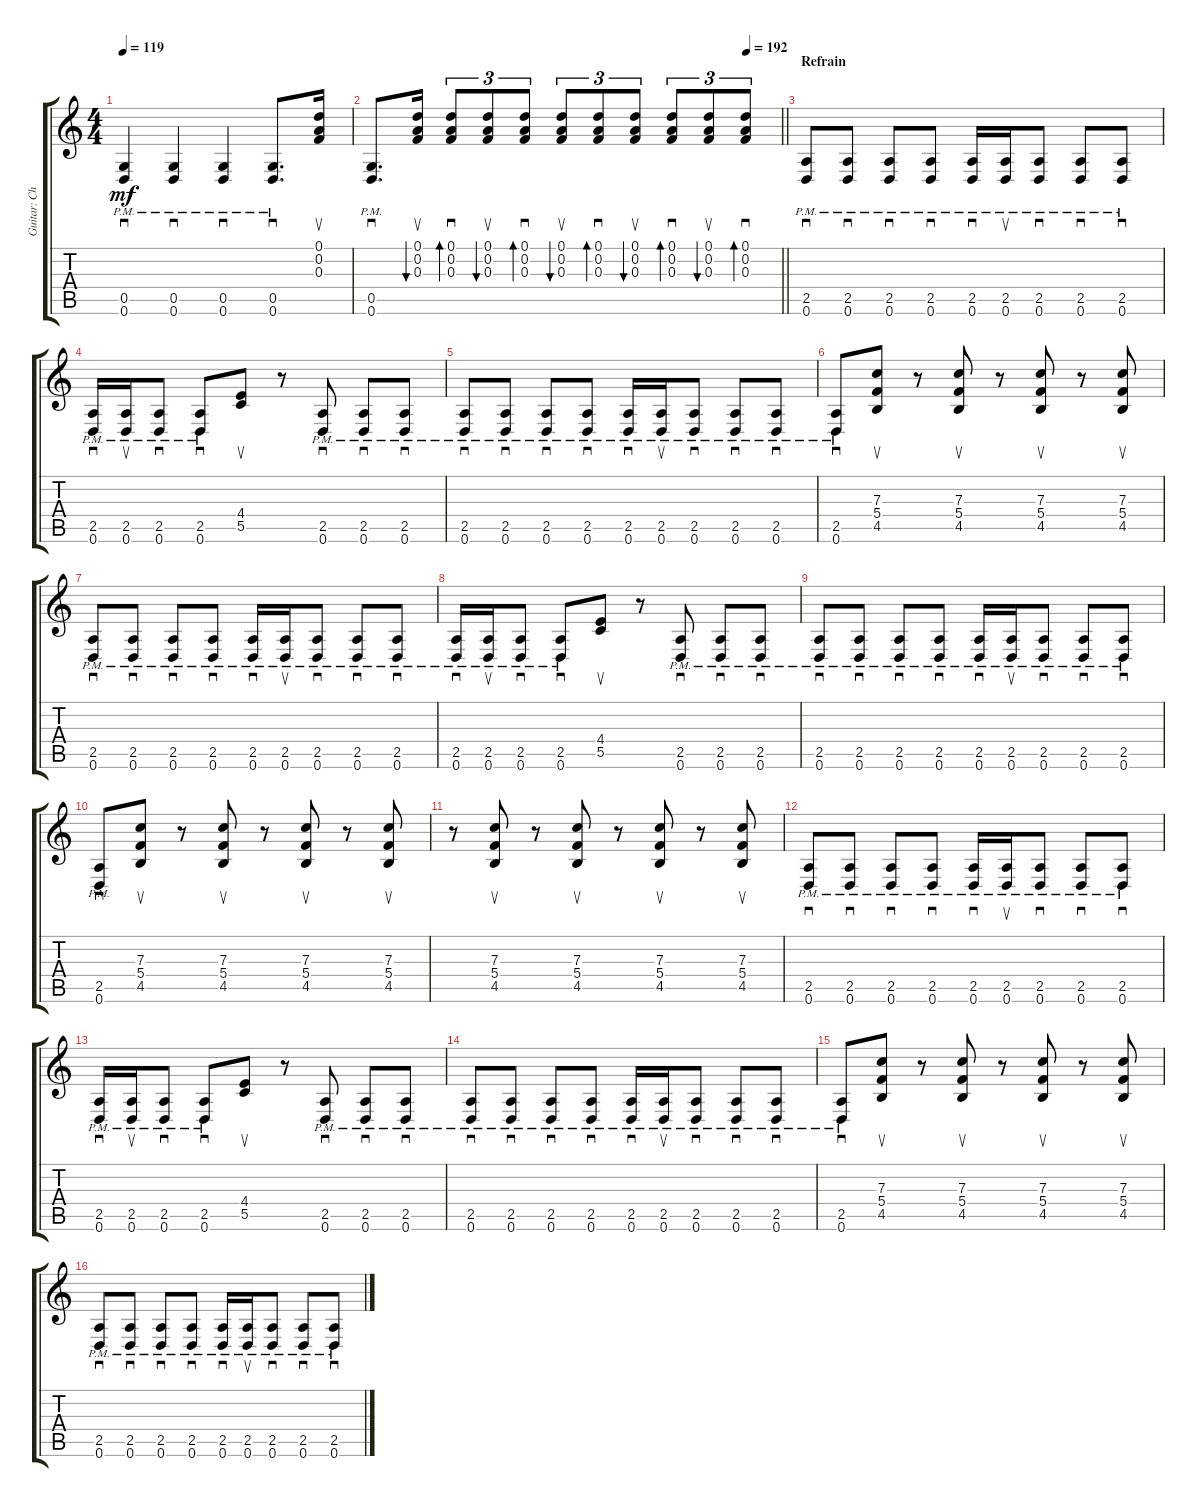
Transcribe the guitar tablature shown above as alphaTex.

\track ("Guitar: Christian Andreu" "Guitar: Ch") {instrument distortionguitar}
\staff {score tabs}
\tuning (D4 A3 F3 C3 G2 D2) {hide}
\ts (4 4)
\tempo 119
\clef g2
\ks c
(0.5{pm} 0.6{pm}).4{sd dy mf} (0.5{pm} 0.6{pm}).4{sd} (0.5{pm} 0.6{pm}).4{sd} (0.5{pm} 0.6{pm}).8{d sd} (0.1 0.2 0.3).16{su} |
\tempo (192 0.9166666666666666)
\barLineRight lightlight
(0.5{pm} 0.6{pm}).8{d sd} (0.1 0.2 0.3).16{su bu 60} (0.1 0.2 0.3).8{sd tu (3 2) bd 60} (0.1 0.2 0.3).8{su tu (3 2) bu 60} (0.1 0.2 0.3).8{sd tu (3 2) bd 60} (0.1 0.2 0.3).8{su tu (3 2) bu 60} (0.1 0.2 0.3).8{sd tu (3 2) bd 60} (0.1 0.2 0.3).8{su tu (3 2) bu 60} (0.1 0.2 0.3).8{sd tu (3 2) bd 60} (0.1 0.2 0.3).8{su tu (3 2) bu 60} (0.1 0.2 0.3).8{sd tu (3 2) bd 60} |
\section ("" "Refrain")
(2.5{pm} 0.6{pm}).8{sd} (2.5{pm} 0.6{pm}).8{sd} (2.5{pm} 0.6{pm}).8{sd} (2.5{pm} 0.6{pm}).8{sd} (2.5{pm} 0.6{pm}).16{sd} (2.5{pm} 0.6{pm}).16{su} (2.5{pm} 0.6{pm}).8{sd} (2.5{pm} 0.6{pm}).8{sd} (2.5{pm} 0.6{pm}).8{sd} |
(2.5{pm} 0.6{pm}).16{sd} (2.5{pm} 0.6{pm}).16{su} (2.5{pm} 0.6{pm}).8{sd} (2.5{pm} 0.6{pm}).8{sd} (4.4 5.5).8{su} r.8 (2.5{pm} 0.6{pm}).8{sd} (2.5{pm} 0.6{pm}).8{sd} (2.5{pm} 0.6{pm}).8{sd} |
(2.5{pm} 0.6{pm}).8{sd} (2.5{pm} 0.6{pm}).8{sd} (2.5{pm} 0.6{pm}).8{sd} (2.5{pm} 0.6{pm}).8{sd} (2.5{pm} 0.6{pm}).16{sd} (2.5{pm} 0.6{pm}).16{su} (2.5{pm} 0.6{pm}).8{sd} (2.5{pm} 0.6{pm}).8{sd} (2.5{pm} 0.6{pm}).8{sd} |
(2.5{pm} 0.6{pm}).8{sd} (7.3 5.4 4.5).8{su} r.8 (7.3 5.4 4.5).8{su} r.8 (7.3 5.4 4.5).8{su} r.8 (7.3 5.4 4.5).8{su} |
(2.5{pm} 0.6{pm}).8{sd} (2.5{pm} 0.6{pm}).8{sd} (2.5{pm} 0.6{pm}).8{sd} (2.5{pm} 0.6{pm}).8{sd} (2.5{pm} 0.6{pm}).16{sd} (2.5{pm} 0.6{pm}).16{su} (2.5{pm} 0.6{pm}).8{sd} (2.5{pm} 0.6{pm}).8{sd} (2.5{pm} 0.6{pm}).8{sd} |
(2.5{pm} 0.6{pm}).16{sd} (2.5{pm} 0.6{pm}).16{su} (2.5{pm} 0.6{pm}).8{sd} (2.5{pm} 0.6{pm}).8{sd} (4.4 5.5).8{su} r.8 (2.5{pm} 0.6{pm}).8{sd} (2.5{pm} 0.6{pm}).8{sd} (2.5{pm} 0.6{pm}).8{sd} |
(2.5{pm} 0.6{pm}).8{sd} (2.5{pm} 0.6{pm}).8{sd} (2.5{pm} 0.6{pm}).8{sd} (2.5{pm} 0.6{pm}).8{sd} (2.5{pm} 0.6{pm}).16{sd} (2.5{pm} 0.6{pm}).16{su} (2.5{pm} 0.6{pm}).8{sd} (2.5{pm} 0.6{pm}).8{sd} (2.5{pm} 0.6{pm}).8{sd} |
(2.5{pm} 0.6{pm}).8{sd} (7.3 5.4 4.5).8{su} r.8 (7.3 5.4 4.5).8{su} r.8 (7.3 5.4 4.5).8{su} r.8 (7.3 5.4 4.5).8{su} |
r.8 (7.3 5.4 4.5).8{su} r.8 (7.3 5.4 4.5).8{su} r.8 (7.3 5.4 4.5).8{su} r.8 (7.3 5.4 4.5).8{su} |
(2.5{pm} 0.6{pm}).8{sd} (2.5{pm} 0.6{pm}).8{sd} (2.5{pm} 0.6{pm}).8{sd} (2.5{pm} 0.6{pm}).8{sd} (2.5{pm} 0.6{pm}).16{sd} (2.5{pm} 0.6{pm}).16{su} (2.5{pm} 0.6{pm}).8{sd} (2.5{pm} 0.6{pm}).8{sd} (2.5{pm} 0.6{pm}).8{sd} |
(2.5{pm} 0.6{pm}).16{sd} (2.5{pm} 0.6{pm}).16{su} (2.5{pm} 0.6{pm}).8{sd} (2.5{pm} 0.6{pm}).8{sd} (4.4 5.5).8{su} r.8 (2.5{pm} 0.6{pm}).8{sd} (2.5{pm} 0.6{pm}).8{sd} (2.5{pm} 0.6{pm}).8{sd} |
(2.5{pm} 0.6{pm}).8{sd} (2.5{pm} 0.6{pm}).8{sd} (2.5{pm} 0.6{pm}).8{sd} (2.5{pm} 0.6{pm}).8{sd} (2.5{pm} 0.6{pm}).16{sd} (2.5{pm} 0.6{pm}).16{su} (2.5{pm} 0.6{pm}).8{sd} (2.5{pm} 0.6{pm}).8{sd} (2.5{pm} 0.6{pm}).8{sd} |
(2.5{pm} 0.6{pm}).8{sd} (7.3 5.4 4.5).8{su} r.8 (7.3 5.4 4.5).8{su} r.8 (7.3 5.4 4.5).8{su} r.8 (7.3 5.4 4.5).8{su} |
(2.5{pm} 0.6{pm}).8{sd} (2.5{pm} 0.6{pm}).8{sd} (2.5{pm} 0.6{pm}).8{sd} (2.5{pm} 0.6{pm}).8{sd} (2.5{pm} 0.6{pm}).16{sd} (2.5{pm} 0.6{pm}).16{su} (2.5{pm} 0.6{pm}).8{sd} (2.5{pm} 0.6{pm}).8{sd} (2.5{pm} 0.6{pm}).8{sd}
